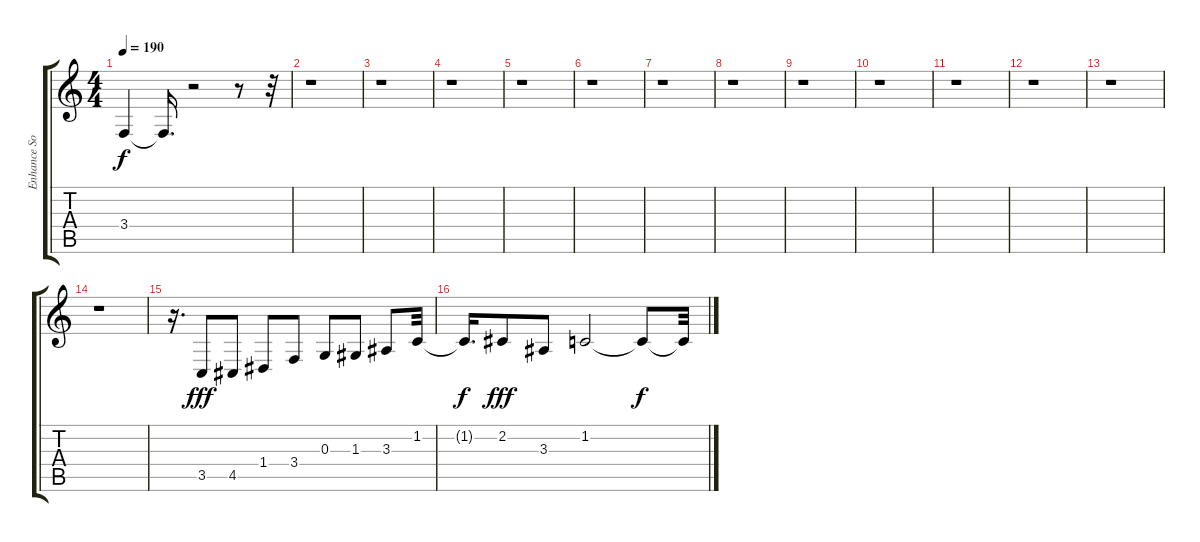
\track ("Enhance Solos via Harp" "Enhance So") {instrument orchestralharp}
\staff {score tabs}
\tuning (E4 B3 G3 D3 A2 E2) {hide}
\ts (4 4)
\tempo 190
\clef g2
\ks c
3.4{t}.4{dy f} 3.4{t}.16{d} r.2 r.8 r.32 |
r.1 |
r.1 |
r.1 |
r.1 |
r.1 |
r.1 |
r.1 |
r.1 |
r.1 |
r.1 |
r.1 |
r.1 |
r.1 |
r.16{d} 3.5.8{dy fff} 4.5.8 1.4.8 3.4.8 0.3.8 1.3.8 3.3.8 1.2.32 |
1.2{t}.16{d dy f} 2.2.8{dy fff} 3.3.8 1.2.2 1.2{t}.8{dy f} 1.2{t}.32
